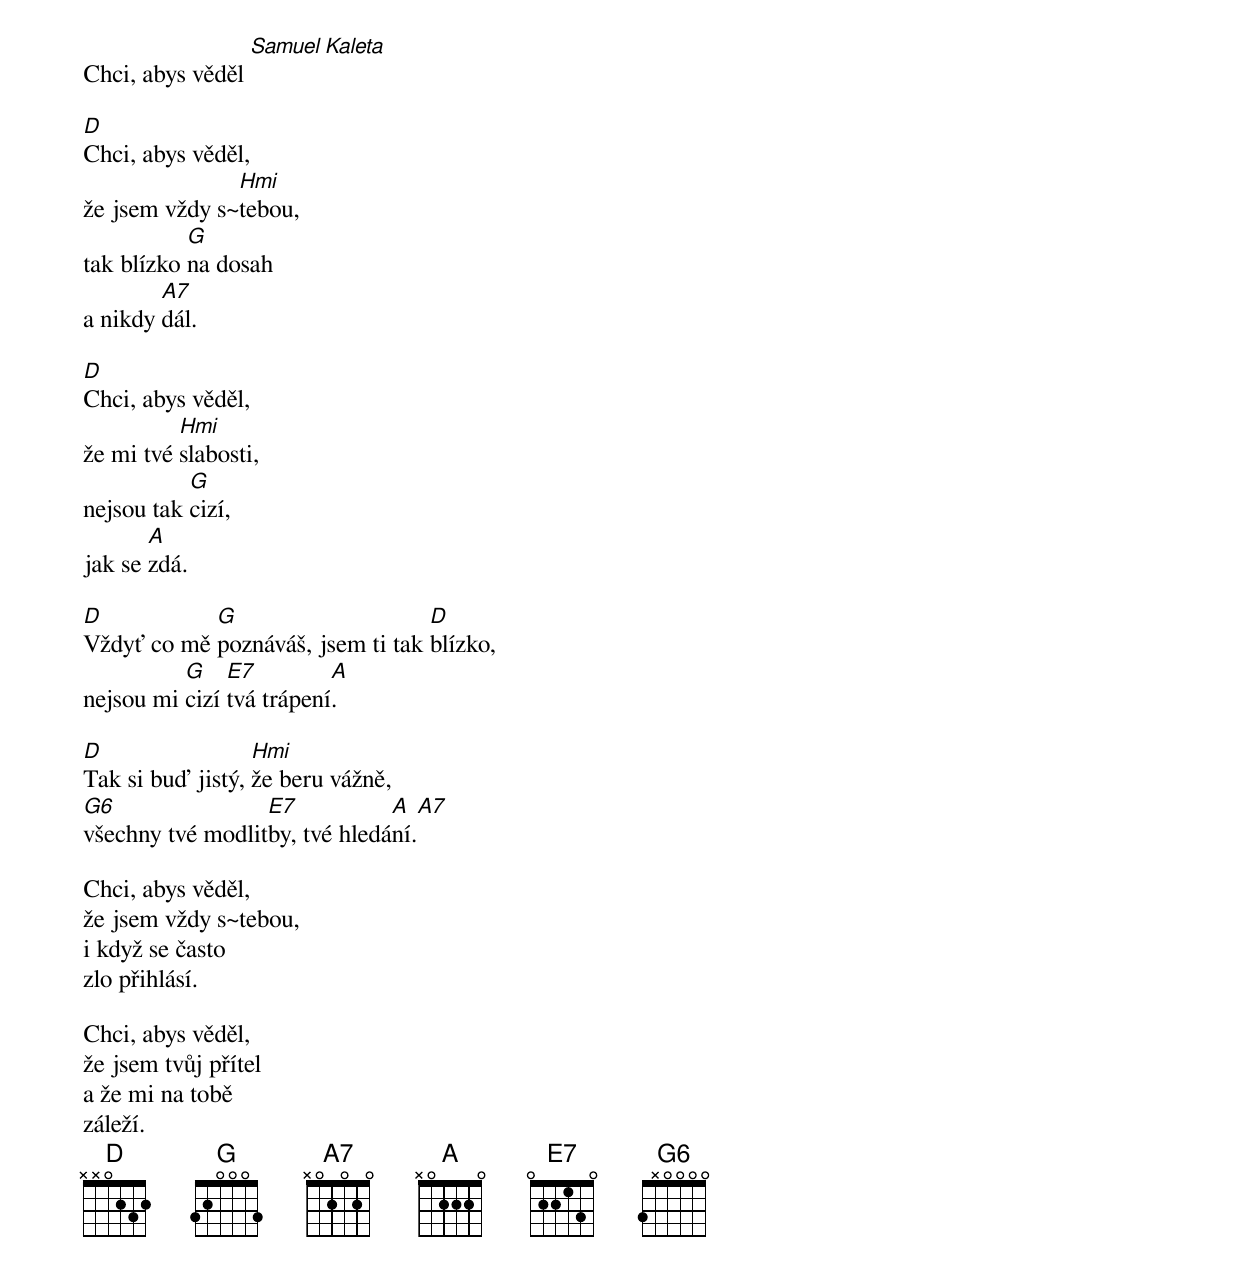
Chci, abys věděl [Samuel Kaleta]

[D]Chci, abys věděl,
že jsem vždy s~[Hmi]tebou,
tak blízko [G]na dosah
a nikdy [A7]dál.

[D]Chci, abys věděl,
že mi tvé [Hmi]slabosti,
nejsou tak [G]cizí,
jak se [A]zdá.

[D]Vždyť co mě [G]poznáváš, jsem ti tak [D]blízko,
nejsou mi [G]cizí [E7]tvá trápení[A].

[D]Tak si buď jistý, [Hmi]že beru vážně,
[G6]všechny tvé modlit[E7]by, tvé hledá[A]ní.[A7]

Chci, abys věděl,
že jsem vždy s~tebou,
i když se často
zlo přihlásí.

Chci, abys věděl,
že jsem tvůj přítel
a že mi na tobě
záleží.
